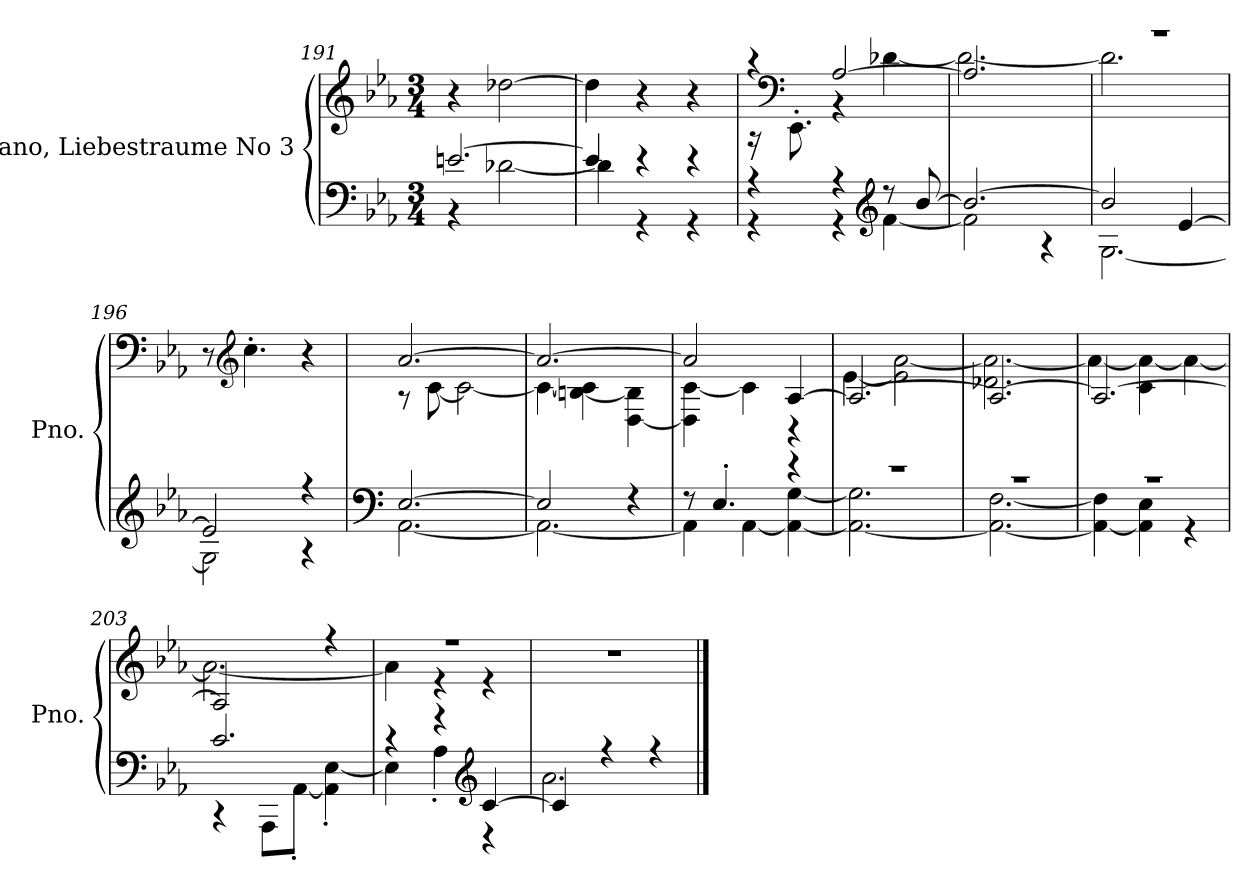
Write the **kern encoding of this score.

**kern	**kern
*part1	*part1
*staff2	*staff1
*I"Piano, Liebestraume No 3	*
*I'Pno.	*
*clefF4	*clefG2
*k[b-e-a-]	*k[b-e-a-]
*M3/4	*M3/4
=191	=191
*^	*
[2.en/	4r	4r
.	[2d-X\	[2dd-X\
=192	=192	=192
4e/]	4d-\]	4dd-\]
4r	4r	4r
4r	4r	4r
=193	=193	=193
*	*	*^
4r	4r	4r	16r
*	*	*clefF4	*
.	.	.	8.EE-'\
4r	4r	[2A-/	4r
*clefG2	*	*	*
8r	[4f\	.	[4d-X\
[8b-/	.	.	.
!!LO:LB:g=z	!!
=194	=194	=194	=194
2.b-/_	2f\]	2.A-/]	2.d-\_
.	4r	.	.
=195	=195	=195	=195
2b-/]	[2.G\	2.r	2.d-\]
[4e-/	.	.	.
*	*	*v	*v
=196	=196	=196
2e-/]	2G\]	8r
*	*	*clefG2
.	.	4.cc'\
4r	4r	4r
=197	=197	=197
*clefF4	*	*
*	*	*^
[2.E-/	[2.AA-\	[2.a-/	8r
.	.	.	[8c\
.	.	.	2c\_
=198	=198	=198	=198
2E-/]	2.AA-\_	2.a-/_	4c\_
.	.	.	[4Bn\ 4c\]
4r	.	.	[4D\ 4B\]
=199	=199	=199	=199
8r	4AA-\]	2a-/]	4D\] [4c\
4.E-'/	.	.	.
.	[4AA-\	.	4c\]
4r	4AA-\_ [4G\	[4A-/	4r
=200	=200	=200	=200
2.r	2.AA-\_ 2.G\]	2.A-/_	[4e-\
.	.	.	2e-\] [2a-\
=201	=201	=201	=201
2.r	2.AA-\_ [2.F\	2.A-/_	2.d-X\ 2.a-\_
!!LO:LB:g=z	!!
=202	=202	=202	=202
2.r	4AA-\_ 4F\]	2.A-/_	4a-\_
.	4AA-\] 4E-\	.	4c\ 4a-\_
.	4r	.	4a-\_
=203	=203	=203	=203
2.c/	4r	2A-/]	2.a-\_
.	8AAA-\L	.	.
.	[8AA-'\J	.	.
.	4AA-\]' [4E-\'	4r	.
=204	=204	=204	=204
4r	4E-\]	2.r	4a-\]
4r	4A-'\	.	4r
*clefG2	*	*	*
[4c/	4r	.	4r
*	*	*v	*v
=205	=205	=205
4c/]	2.a-\	2.r
4r	.	.
4r	.	.
*v	*v	*
==	==
*-	*-
